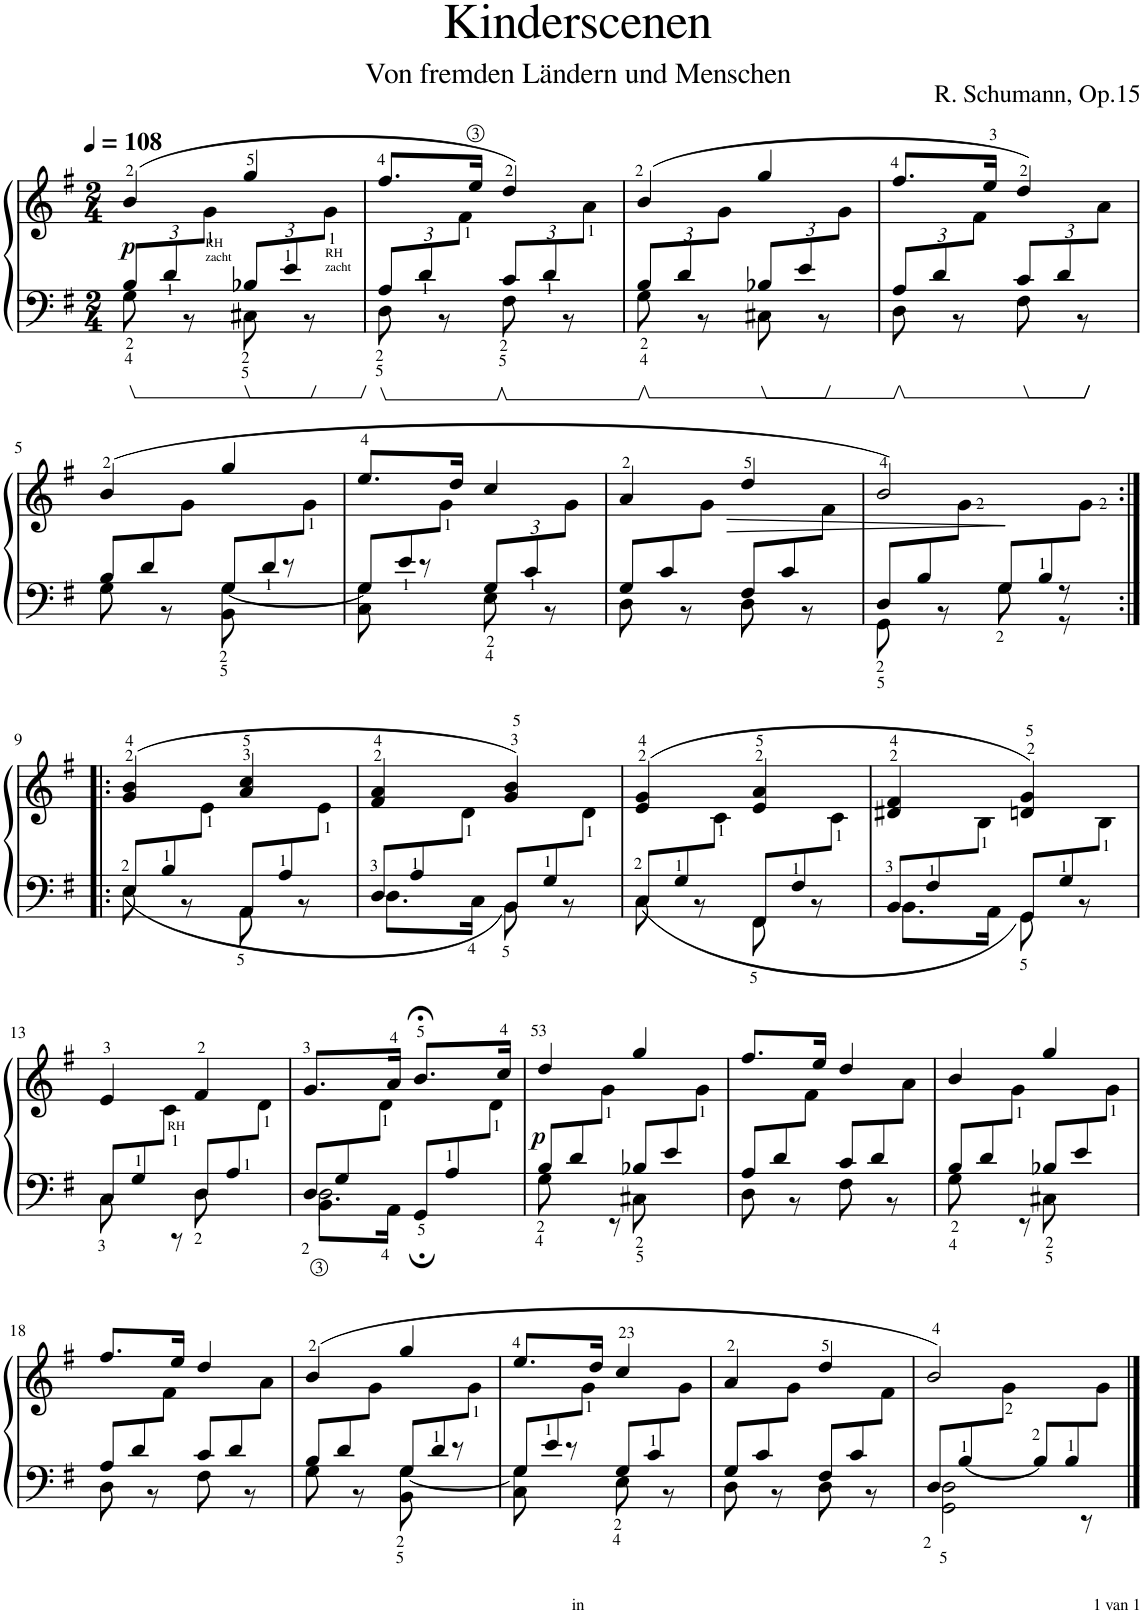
**kern	**kern	**dynam
*part1	*part1	*part1
*staff2	*staff1	*staff1/2
*I"Piano	*	*
*I'Pno.	*	*
*clefF4	*clefG2	*
*k[f#]	*k[f#]	*
*M2/4	*M2/4	*
*MM108	*MM108	*
*Xbrackettup	*	*
=1	=1	=1
*^	*^	*
!	!	!	!	!LO:DY:b
12B</L	8G\	(>4b/	6ryy	p
12d</	.	.	.	.
.	8r	.	.	.
!LO:TX:a:t=RH	!	!	!	!
!LO:TX:a:t=zacht	!	!	!	!
12ryy	.	.	12g\J	.
12B-X</L	8C#X\	4gg/	6ryy	.
12e/	.	.	.	.
.	8r	.	.	.
!LO:TX:a:t=RH	!	!	!	!
!LO:TX:a:t=zacht	!	!	!	!
12ryy	.	.	12g\J	.
=2	=2	=2	=2	=2
12A</L	8D\	8.ff#/L	6ryy	.
12d</	.	.	.	.
.	8r	.	.	.
12ryy	.	.	12f#\J	.
.	.	16ee/Jk	.	.
12c</L	8F#\	4dd/)	6ryy	.
12d</	.	.	.	.
.	8r	.	.	.
12ryy	.	.	12a\J	.
=3	=3	=3	=3	=3
12B</L	8G\	(>4b/	6ryy	.
12d/	.	.	.	.
.	8r	.	.	.
12ryy	.	.	12g\J	.
12B-X/L	8C#X\	4gg/	6ryy	.
12e/	.	.	.	.
.	8r	.	.	.
12ryy	.	.	12g\J	.
=4	=4	=4	=4	=4
12A/L	8D\	8.ff#/L	6ryy	.
12d/	.	.	.	.
.	8r	.	.	.
12ryy	.	.	12f#\J	.
.	.	16ee/Jk	.	.
12c/L	8F#\	4dd/)	6ryy	.
12d/	.	.	.	.
.	8r	.	.	.
12ryy	.	.	12a\J	.
!!LO:LB:g=z	!!
=5	=5	=5	=5	=5
*	*^	*	*	*
12B/L	8G\	4ryy	(>4b/	6ryy	.
12d/	.	.	.	.	.
.	8r	.	.	.	.
12ryy	.	.	.	12g\J	.
[<12G</L	8BB\	4G\	4gg/	6ryy	.
12d</	.	.	.	.	.
.	8r	.	.	.	.
12ryy	.	.	.	12g\J	.
=6	=6	=6	=6	=6	=6
12G/L]	8C\	4G\	8.ee/L	6ryy	.
12e</	.	.	.	.	.
.	8r	.	.	.	.
12ryy	.	.	.	12g\J	.
.	.	.	16dd/Jk	.	.
12G</L	8E\	4ryy	4cc/	6ryy	.
12c</	.	.	.	.	.
.	8r	.	.	.	.
12ryy	.	.	.	12g\J	.
*	*v	*v	*	*	*
=7	=7	=7	=7	=7
12G/L	8D\	4a/	6ryy	.
12c/	.	.	.	.
.	8r	.	.	.
12ryy	.	.	12g\J	.
!	!	!	!	!LO:HP:b
12F#/L	8D\	4dd/	6ryy	>
12c/	.	.	.	.
.	8r	.	.	.
12ryy	.	.	12f#\J	.
=8	=8	=8	=8	=8
*	*^	*	*	*
12D</L	8GG\	4ryy	2b/)	6ryy	.
12B/	.	.	.	.	.
.	8r	.	.	.	.
12ryy	.	.	.	12g\J	.
12G</L	8ryy	8G\	.	6ryy	.
12B</	.	.	.	.	.
.	8r	8r	.	.	.
12ryy	.	.	.	12g\J	.
*v	*v	*v	*	*	*
*	*v	*v	*
.	.	]
!!LO:LB:g=z
=9:|!|:	=9:|!|:	=9:|!|:
*^	*^	*
*	*^	*	*	*
12E/L	8E\	4ryy	(>4g/ 4b/	6ryy	.
12B/	.	.	.	.	.
.	8r	.	.	.	.
12ryy	.	.	.	12e\J	.
12AA/L	8AA\	4ryy	4a/ 4cc/	6ryy	.
12A/	.	.	.	.	.
.	8r	.	.	.	.
12ryy	.	.	.	12e\J	.
=10	=10	=10	=10	=10	=10
12D/L	8.D\L	4ryy	4f#/ 4a/	6ryy	.
12A/	.	.	.	.	.
12ryy	.	.	.	12d\J	.
.	16C\Jk	.	.	.	.
12BB/L	8BB\	4ryy	4g/ 4b/)	6ryy	.
12G/	.	.	.	.	.
.	8r	.	.	.	.
12ryy	.	.	.	12d\J	.
=11	=11	=11	=11	=11	=11
12C/L	8C\	4ryy	(>4e/ 4g/	6ryy	.
12G/	.	.	.	.	.
.	8r	.	.	.	.
12ryy	.	.	.	12c\J	.
12FF#/L	8FF#\	4ryy	4e/ 4a/	6ryy	.
12F#/	.	.	.	.	.
.	8r	.	.	.	.
12ryy	.	.	.	12c\J	.
=12	=12	=12	=12	=12	=12
12BB/L	8.BB\L	4ryy	4d#X/ 4f#/	6ryy	.
12F#/	.	.	.	.	.
12ryy	.	.	.	12B\J	.
.	16AA\Jk	.	.	.	.
12GG/L	8GG\	4ryy	4dn/ 4g/)	6ryy	.
12G/	.	.	.	.	.
.	8r	.	.	.	.
12ryy	.	.	.	12B\J	.
!!LO:LB:g=z	!!
=13	=13	=13	=13	=13	=13
12C</L	8ryy	8C\	4e/	6ryy	.
12G/	.	.	.	.	.
.	8ryy	16ryy	.	.	.
!LO:TX:a:t=RH	!	!	!	!	!
12ryy	.	.	.	12c\J	.
.	.	8r	.	.	.
12D</L	8D\	.	4f#/	6ryy	.
.	.	16ryy	.	.	.
12A/	.	.	.	.	.
.	8ryy	8ryy	.	.	.
12ryy	.	.	.	12d\J	.
=14	=14	=14	=14	=14	=14
12D/L	2D\	8.BB\L	8.g/L	6ryy	.
12G/	.	.	.	.	.
12ryy	.	.	.	12d\J	.
.	.	16AA\Jk	16a/Jk	.	.
12GG;/L	.	4ryy	8.b;</L	6ryy	.
12A/	.	.	.	.	.
12ryy	.	.	.	12d\J	.
.	.	.	16cc/Jk	.	.
=15	=15	=15	=15	=15	=15
!	!	!	!	!	!LO:DY:b
12B</L	8ryy	8G\	4dd/	6ryy	p
12d/	.	.	.	.	.
.	8ryy	16ryy	.	.	.
12ryy	.	.	.	12g\J	.
.	.	8r	.	.	.
12B-X</L	8C#X\	.	4gg/	6ryy	.
.	.	16ryy	.	.	.
12e/	.	.	.	.	.
.	8ryy	8ryy	.	.	.
12ryy	.	.	.	12g\J	.
=16	=16	=16	=16	=16	=16
12A/L	8D\	4ryy	8.ff#/L	6ryy	.
12d/	.	.	.	.	.
.	8r	.	.	.	.
12ryy	.	.	.	12f#\J	.
.	.	.	16ee/Jk	.	.
12c/L	8F#\	4ryy	4dd/	6ryy	.
12d/	.	.	.	.	.
.	8r	.	.	.	.
12ryy	.	.	.	12a\J	.
=17	=17	=17	=17	=17	=17
12B</L	8ryy	8G\	4b/	6ryy	.
12d/	.	.	.	.	.
.	8ryy	16ryy	.	.	.
12ryy	.	.	.	12g\J	.
.	.	8r	.	.	.
12B-X</L	8C#X\	.	4gg/	6ryy	.
.	.	16ryy	.	.	.
12e/	.	.	.	.	.
.	8ryy	8ryy	.	.	.
12ryy	.	.	.	12g\J	.
!!LO:LB:g=z	!!
=18	=18	=18	=18	=18	=18
12A/L	8D\	4ryy	8.ff#/L	6ryy	.
12d/	.	.	.	.	.
.	8r	.	.	.	.
12ryy	.	.	.	12f#\J	.
.	.	.	16ee/Jk	.	.
12c/L	8F#\	4ryy	4dd/	6ryy	.
12d/	.	.	.	.	.
.	8r	.	.	.	.
12ryy	.	.	.	12a\J	.
=19	=19	=19	=19	=19	=19
12B/L	8G\	4ryy	(>4b/	6ryy	.
12d/	.	.	.	.	.
.	8r	.	.	.	.
12ryy	.	.	.	12g\J	.
[<12G</L	8BB\	4G\	4gg/	6ryy	.
12d/	.	.	.	.	.
.	8r	.	.	.	.
12ryy	.	.	.	12g\J	.
=20	=20	=20	=20	=20	=20
12G/L]	8C\	4G\	8.ee/L	6ryy	.
12e/	.	.	.	.	.
.	8r	.	.	.	.
12ryy	.	.	.	12g\J	.
.	.	.	16dd/Jk	.	.
12G</L	8E\	4ryy	4cc/	6ryy	.
12c/	.	.	.	.	.
.	8r	.	.	.	.
12ryy	.	.	.	12g\J	.
*	*v	*v	*	*	*
=21	=21	=21	=21	=21
12G/L	8D\	4a/	6ryy	.
12c/	.	.	.	.
.	8r	.	.	.
12ryy	.	.	12g\J	.
12F#/L	8D\	4dd/	6ryy	.
12c/	.	.	.	.
.	8r	.	.	.
12ryy	.	.	12f#\J	.
=22	=22	=22	=22	=22
*	*^	*	*	*
12D</L	2GG\ 2D\	4ryy	2b/)	6ryy	.
[<12B/	.	.	.	.	.
12ryy	.	.	.	12g\J	.
12B</L]	.	8ryy	.	6ryy	.
12B/	.	.	.	.	.
.	.	8r	.	.	.
12ryy	.	.	.	12g\J	.
*v	*v	*v	*	*	*
*	*v	*v	*
==	==	==
*-	*-	*-
